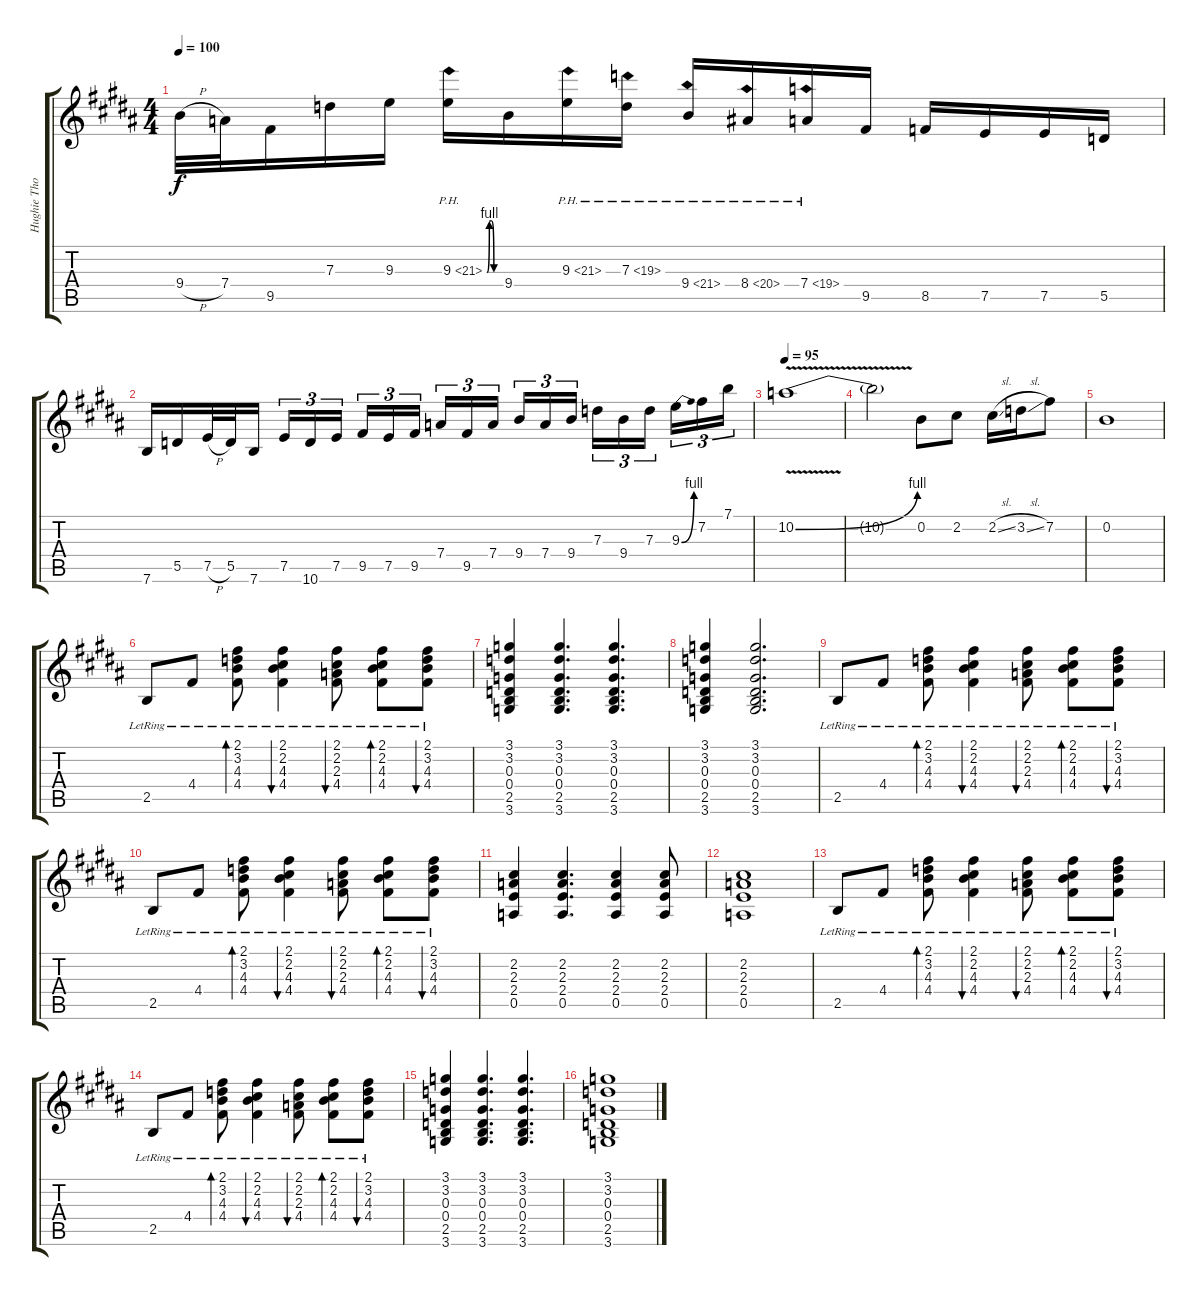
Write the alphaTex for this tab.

\track ("Hughie Thomasson Guitar" "Hughie Tho") {instrument electricguitarclean}
\staff {score tabs}
\tuning (E4 B3 G3 D3 A2 E2) {hide}
\ts (4 4)
\tempo 100
\clef g2
\ks g#minor
9.4{h}.32{dy f} 7.4.32 9.5.16 7.3.16 9.3.16 9.3{be (custom 0 0 10 4 20 4 30 0 60 0) ph 12}.16 9.4.16 9.3{ph 12}.16 7.3{ph 12}.16 9.4{ph 12}.16 8.4{ph 12}.16 7.4{ph 12}.16 9.5.16 8.5.16 7.5.16 7.5.16 5.5.16 |
7.6.16 5.5.16 7.5{h}.32 5.5.32 7.6.16 7.5.16{tu (3 2)} 10.6.16{tu (3 2)} 7.5.16{tu (3 2) beam splitsecondary} 9.5.16{tu (3 2)} 7.5.16{tu (3 2)} 9.5.16{tu (3 2)} 7.4.16{tu (3 2)} 9.5.16{tu (3 2)} 7.4.16{tu (3 2) beam splitsecondary} 9.4.16{tu (3 2)} 7.4.16{tu (3 2)} 9.4.16{tu (3 2)} 7.3.16{tu (3 2)} 9.4.16{tu (3 2)} 7.3.16{tu (3 2) beam splitsecondary} 9.3{be (bend 0 0 60 4)}.16{tu (3 2)} 7.2.16{tu (3 2)} 7.1.16{tu (3 2)} |
\tempo 95
10.2{be (bend 0 0 60 4) v}.1{volume 8} |
10.2{t}.2 0.2.8{volume 13 balance 8 instrument overdrivenguitar} 2.2.8 2.2{sl}.16 3.2{sl}.16 7.2.8 |
0.2.1{volume 6} |
2.5{lr}.8{instrument electricguitarclean} 4.4{lr}.8 (2.1 3.2{lr} 4.3 4.4).8{bd 60} (2.1 2.2{lr} 4.3{lr} 4.4).4{bu 60} (2.1 2.2 2.3 4.4{lr}).8{bu 60} (2.1 2.2{lr} 4.3 4.4).8{bd 60} (2.1 3.2{lr} 4.3{lr} 4.4).8{bu 60} |
(3.1 3.2 0.3 0.4 2.5 3.6).4 (3.1 3.2 0.3 0.4 2.5 3.6).4{d} (3.1 3.2 0.3 0.4 2.5 3.6).4{d} |
(3.1 3.2 0.3 0.4 2.5 3.6).4 (3.1 3.2 0.3 0.4 2.5 3.6).2{d} |
2.5{lr}.8 4.4{lr}.8 (2.1 3.2{lr} 4.3 4.4).8{bd 60} (2.1 2.2{lr} 4.3{lr} 4.4).4{bu 60} (2.1 2.2 2.3 4.4{lr}).8{bu 60} (2.1 2.2{lr} 4.3 4.4).8{bd 60} (2.1 3.2{lr} 4.3{lr} 4.4).8{bu 60} |
2.5{lr}.8 4.4{lr}.8 (2.1 3.2{lr} 4.3 4.4).8{bd 60} (2.1 2.2{lr} 4.3{lr} 4.4).4{bu 60} (2.1 2.2 2.3 4.4{lr}).8{bu 60} (2.1 2.2{lr} 4.3 4.4).8{bd 60} (2.1 3.2{lr} 4.3{lr} 4.4).8{bu 60} |
(2.2 2.3 2.4 0.5).4 (2.2 2.3 2.4 0.5).4{d} (2.2 2.3 2.4 0.5).4 (2.2 2.3 2.4 0.5).8 |
(2.2 2.3 2.4 0.5).1 |
2.5{lr}.8 4.4{lr}.8 (2.1 3.2{lr} 4.3 4.4).8{bd 60} (2.1 2.2{lr} 4.3{lr} 4.4).4{bu 60} (2.1 2.2 2.3 4.4{lr}).8{bu 60} (2.1 2.2{lr} 4.3 4.4).8{bd 60} (2.1 3.2{lr} 4.3{lr} 4.4).8{bu 60} |
2.5{lr}.8 4.4{lr}.8 (2.1 3.2{lr} 4.3 4.4).8{bd 60} (2.1 2.2{lr} 4.3{lr} 4.4).4{bu 60} (2.1 2.2 2.3 4.4{lr}).8{bu 60} (2.1 2.2{lr} 4.3 4.4).8{bd 60} (2.1 3.2{lr} 4.3{lr} 4.4).8{bu 60} |
(3.1 3.2 0.3 0.4 2.5 3.6).4 (3.1 3.2 0.3 0.4 2.5 3.6).4{d} (3.1 3.2 0.3 0.4 2.5 3.6).4{d} |
(3.1 3.2 0.3 0.4 2.5 3.6).1
